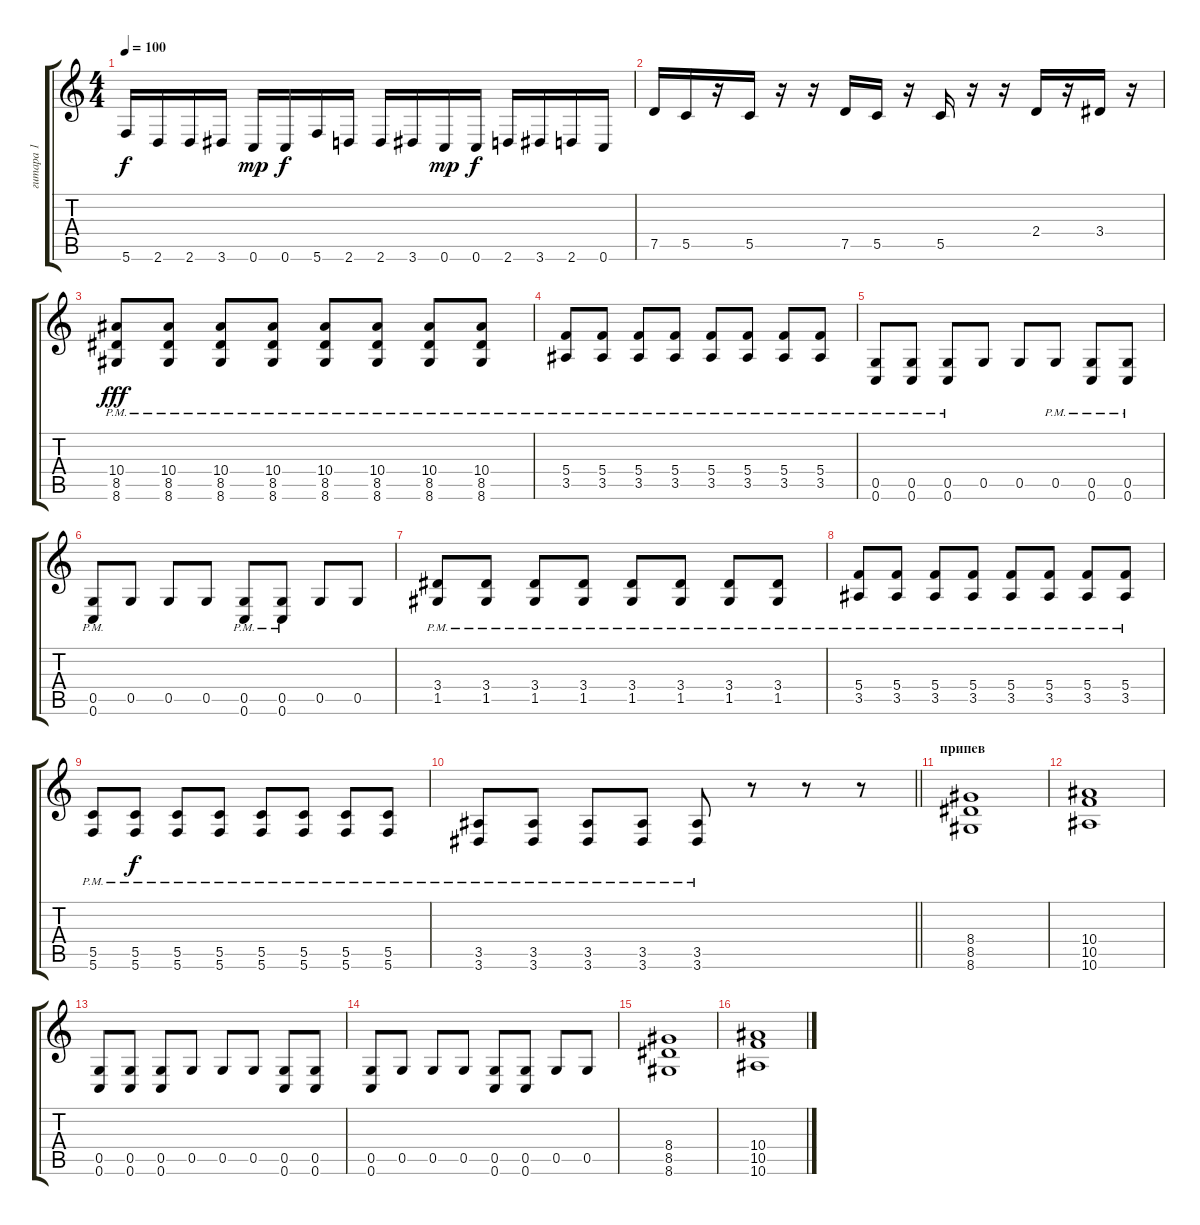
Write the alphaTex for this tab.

\track ("гитара 1" "гитара 1") {instrument distortionguitar}
\staff {score tabs}
\tuning (D4 A3 F3 C3 G2 C2) {hide}
\ts (4 4)
\tempo 100
\clef g2
\ks c
5.6.16{dy f} 2.6.16 2.6.16 3.6.16 0.6.16{dy mp} 0.6.16{dy f} 5.6.16 2.6.16 2.6.16 3.6.16 0.6.16{dy mp} 0.6.16{dy f} 2.6.16 3.6.16 2.6.16 0.6.16 |
7.5.16 5.5.16 r.16 5.5.16 r.16 r.16 7.5.16 5.5.16 r.16 5.5.16 r.16 r.16 2.4.16 r.16 3.4.16 r.16 |
(10.4{pm} 8.5{pm} 8.6{pm}).8{dy fff} (10.4{pm} 8.5{pm} 8.6{pm}).8 (10.4{pm} 8.5{pm} 8.6{pm}).8 (10.4{pm} 8.5{pm} 8.6{pm}).8 (10.4{pm} 8.5{pm} 8.6{pm}).8 (10.4{pm} 8.5{pm} 8.6{pm}).8 (10.4{pm} 8.5{pm} 8.6{pm}).8 (10.4{pm} 8.5{pm} 8.6{pm}).8 |
(5.4{pm} 3.5{pm}).8 (5.4{pm} 3.5{pm}).8 (5.4{pm} 3.5{pm}).8 (5.4{pm} 3.5{pm}).8 (5.4{pm} 3.5{pm}).8 (5.4{pm} 3.5{pm}).8 (5.4{pm} 3.5{pm}).8 (5.4{pm} 3.5{pm}).8 |
(0.5{pm} 0.6{pm}).8 (0.5{pm} 0.6{pm}).8 (0.5{pm} 0.6{pm}).8 0.5.8 0.5.8 0.5{pm}.8 (0.5{pm} 0.6{pm}).8 (0.5{pm} 0.6{pm}).8 |
(0.5{pm} 0.6{pm}).8 0.5.8 0.5.8 0.5.8 (0.5{pm} 0.6{pm}).8 (0.5{pm} 0.6{pm}).8 0.5.8 0.5.8 |
(3.4{pm} 1.5{pm}).8 (3.4{pm} 1.5{pm}).8 (3.4{pm} 1.5{pm}).8 (3.4{pm} 1.5{pm}).8 (3.4{pm} 1.5{pm}).8 (3.4{pm} 1.5{pm}).8 (3.4{pm} 1.5{pm}).8 (3.4{pm} 1.5{pm}).8 |
(5.4{pm} 3.5{pm}).8 (5.4{pm} 3.5{pm}).8 (5.4{pm} 3.5{pm}).8 (5.4{pm} 3.5{pm}).8 (5.4{pm} 3.5{pm}).8 (5.4{pm} 3.5{pm}).8 (5.4{pm} 3.5{pm}).8 (5.4{pm} 3.5{pm}).8 |
(5.5{pm} 5.6{pm}).8 (5.5{pm} 5.6{pm}).8{dy f} (5.5{pm} 5.6{pm}).8 (5.5{pm} 5.6{pm}).8 (5.5{pm} 5.6{pm}).8 (5.5{pm} 5.6{pm}).8 (5.5{pm} 5.6{pm}).8 (5.5{pm} 5.6{pm}).8 |
\barLineRight lightlight
(3.5{pm} 3.6{pm}).8 (3.5{pm} 3.6{pm}).8 (3.5{pm} 3.6{pm}).8 (3.5{pm} 3.6{pm}).8 (3.5{pm} 3.6{pm}).8 r.8 r.8 r.8 |
\section ("" "припев")
(8.4 8.5 8.6).1 |
(10.4 10.5 10.6).1 |
(0.5 0.6).8 (0.5 0.6).8 (0.5 0.6).8 0.5.8 0.5.8 0.5.8 (0.5 0.6).8 (0.5 0.6).8 |
(0.5 0.6).8 0.5.8 0.5.8 0.5.8 (0.5 0.6).8 (0.5 0.6).8 0.5.8 0.5.8 |
(8.4 8.5 8.6).1 |
(10.4 10.5 10.6).1
